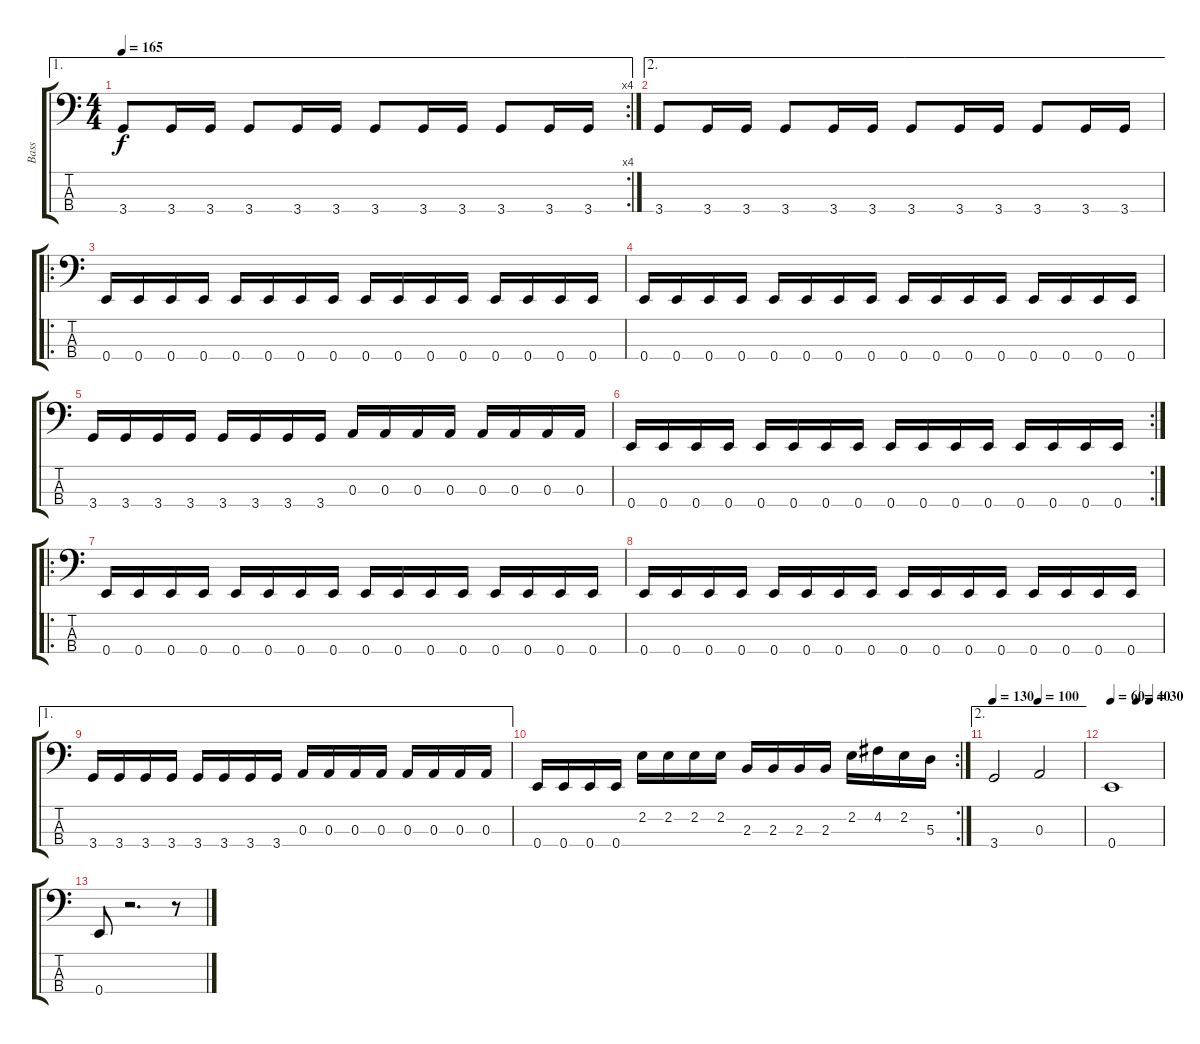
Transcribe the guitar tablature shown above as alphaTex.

\track ("Bass" "Bass") {instrument electricbassfinger}
\staff {score tabs}
\tuning (G2 D2 A1 E1) {hide}
\ae 1
\rc 4
\ts (4 4)
\tempo 165
\clef f4
\ks c
3.4.8{dy f} 3.4.16 3.4.16 3.4.8 3.4.16 3.4.16 3.4.8 3.4.16 3.4.16 3.4.8 3.4.16 3.4.16 |
\ae 2
3.4.8 3.4.16 3.4.16 3.4.8 3.4.16 3.4.16 3.4.8 3.4.16 3.4.16 3.4.8 3.4.16 3.4.16 |
\ro
0.4.16 0.4.16 0.4.16 0.4.16 0.4.16 0.4.16 0.4.16 0.4.16 0.4.16 0.4.16 0.4.16 0.4.16 0.4.16 0.4.16 0.4.16 0.4.16 |
0.4.16 0.4.16 0.4.16 0.4.16 0.4.16 0.4.16 0.4.16 0.4.16 0.4.16 0.4.16 0.4.16 0.4.16 0.4.16 0.4.16 0.4.16 0.4.16 |
3.4.16 3.4.16 3.4.16 3.4.16 3.4.16 3.4.16 3.4.16 3.4.16 0.3.16 0.3.16 0.3.16 0.3.16 0.3.16 0.3.16 0.3.16 0.3.16 |
\rc 2
0.4.16 0.4.16 0.4.16 0.4.16 0.4.16 0.4.16 0.4.16 0.4.16 0.4.16 0.4.16 0.4.16 0.4.16 0.4.16 0.4.16 0.4.16 0.4.16 |
\ro
0.4.16 0.4.16 0.4.16 0.4.16 0.4.16 0.4.16 0.4.16 0.4.16 0.4.16 0.4.16 0.4.16 0.4.16 0.4.16 0.4.16 0.4.16 0.4.16 |
0.4.16 0.4.16 0.4.16 0.4.16 0.4.16 0.4.16 0.4.16 0.4.16 0.4.16 0.4.16 0.4.16 0.4.16 0.4.16 0.4.16 0.4.16 0.4.16 |
\ae 1
3.4.16 3.4.16 3.4.16 3.4.16 3.4.16 3.4.16 3.4.16 3.4.16 0.3.16 0.3.16 0.3.16 0.3.16 0.3.16 0.3.16 0.3.16 0.3.16 |
\rc 2
0.4.16 0.4.16 0.4.16 0.4.16 2.2.16 2.2.16 2.2.16 2.2.16 2.3.16 2.3.16 2.3.16 2.3.16 2.2.16 4.2.16 2.2.16 5.3.16 |
\ae 2
\tempo 130
\tempo (100 0.5)
3.4.2 0.3.2 |
\tempo 60
\tempo (40 0.5)
\tempo (30 0.75)
0.4.1 |
0.4.8 r.2{d} r.8
